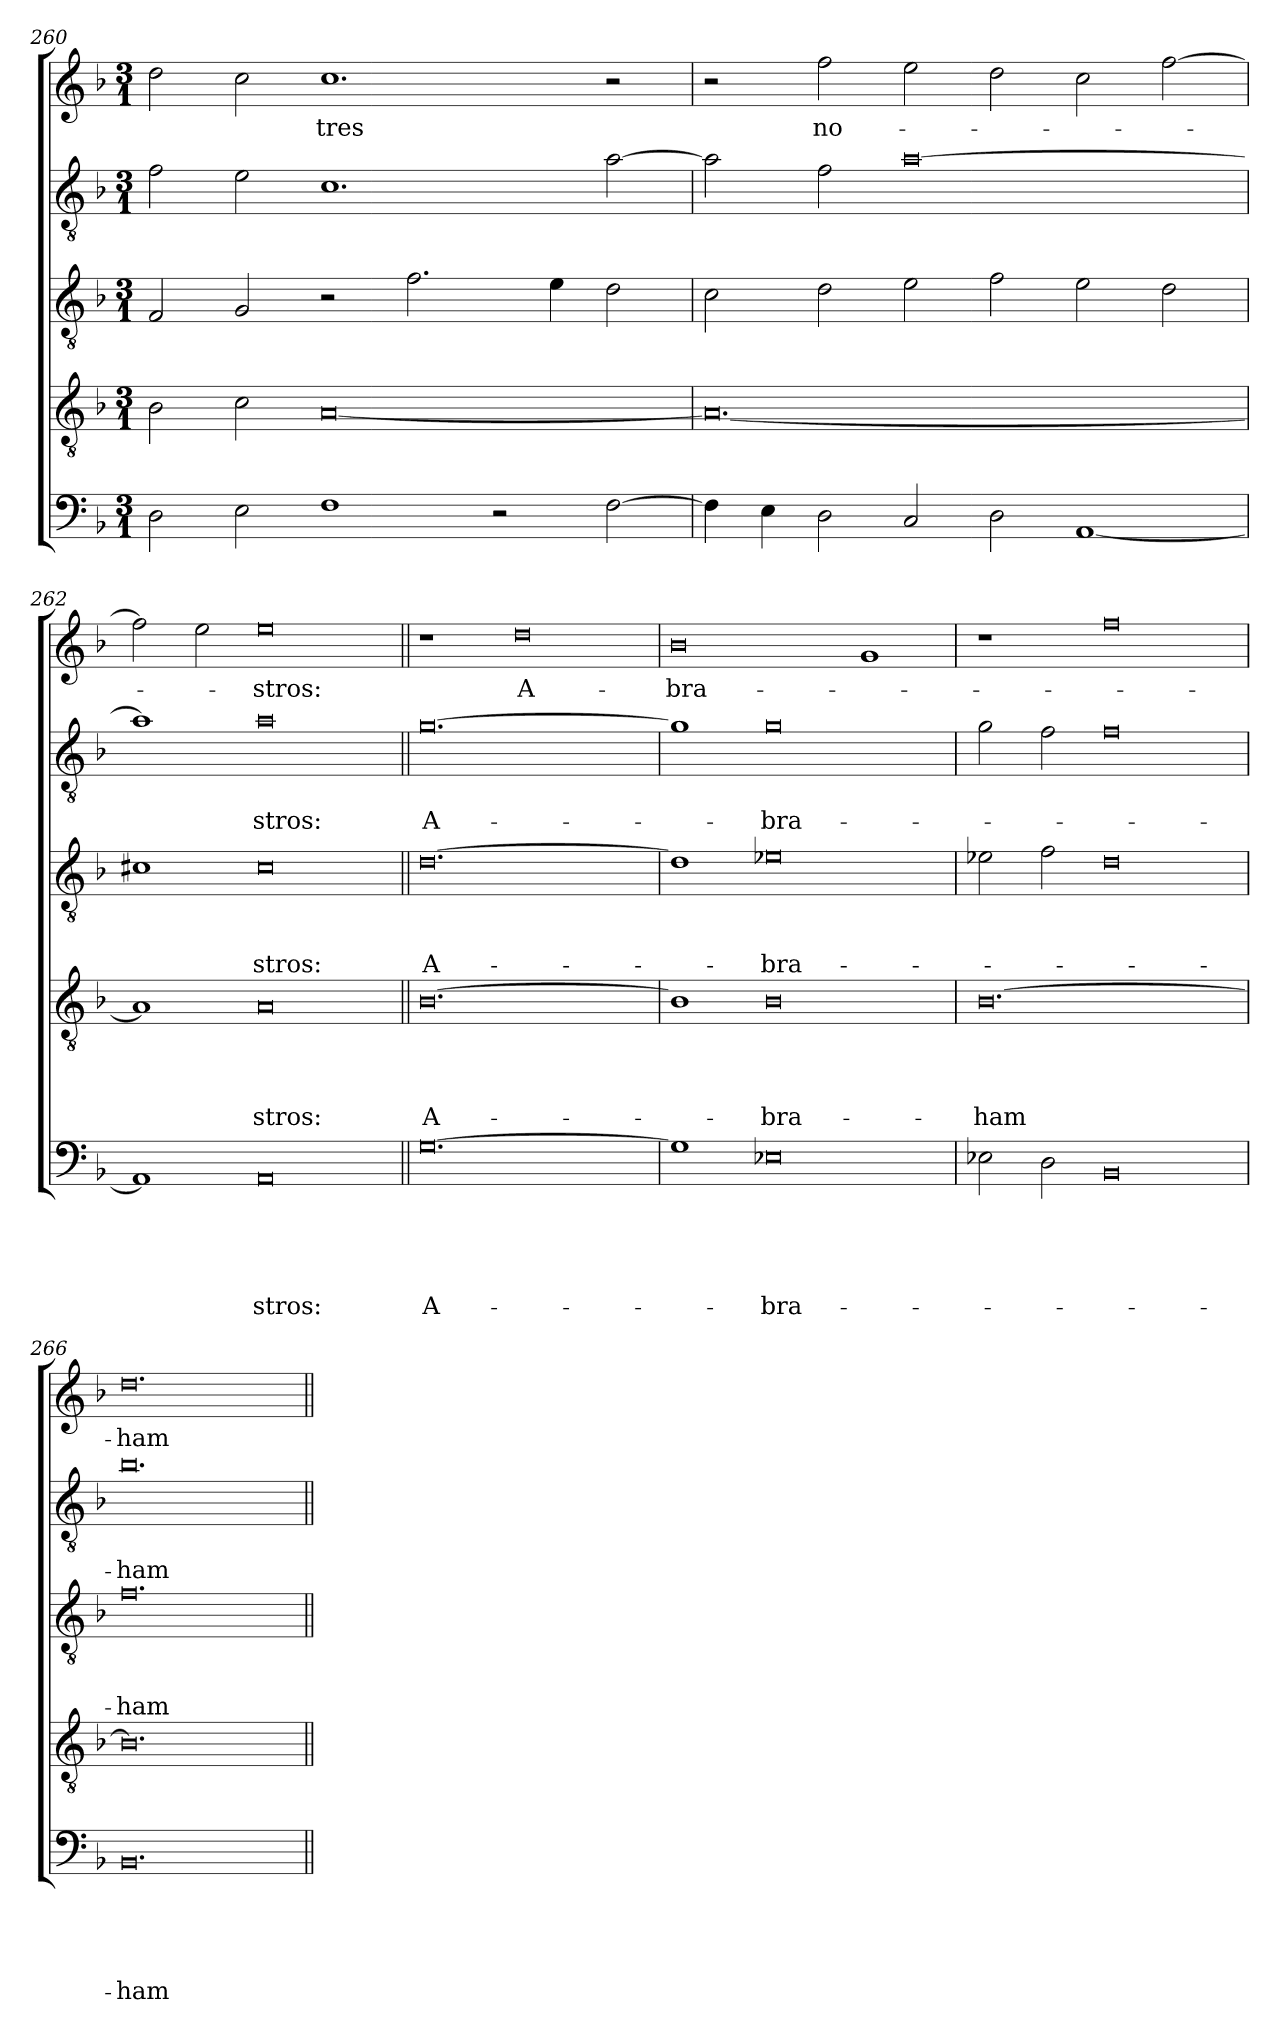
**kern	**text	**text	**text	**text	**text	**kern	**text	**text	**text	**text	**kern	**text	**text	**text	**kern	**text	**text	**kern	**text
*part5	*part5	*part5	*part5	*part5	*part5	*part4	*part4	*part4	*part4	*part4	*part3	*part3	*part3	*part3	*part2	*part2	*part2	*part1	*part1
*staff5	*staff5	*staff5	*staff5	*staff5	*staff5	*staff4	*staff4	*staff4	*staff4	*staff4	*staff3	*staff3	*staff3	*staff3	*staff2	*staff2	*staff2	*staff1	*staff1
*clefF4	*	*	*	*	*	*clefGv2	*	*	*	*	*clefGv2	*	*	*	*clefGv2	*	*	*clefG2	*
*k[b-]	*	*	*	*	*	*k[b-]	*	*	*	*	*k[b-]	*	*	*	*k[b-]	*	*	*k[b-]	*
*F:	*	*	*	*	*	*F:	*	*	*	*	*F:	*	*	*	*F:	*	*	*F:	*
*M3/1	*	*	*	*	*	*M3/1	*	*	*	*	*M3/1	*	*	*	*M3/1	*	*	*M3/1	*
=260	=260	=260	=260	=260	=260	=260	=260	=260	=260	=260	=260	=260	=260	=260	=260	=260	=260	=260	=260
2D\	.	.	.	.	.	2B-\	.	.	.	.	2F/	.	.	.	2f\	.	.	2dd\	.
2E\	.	.	.	.	.	2c\	.	.	.	.	2G/	.	.	.	2e\	.	.	2cc\	.
!	!	!	!	!	!	!	!	!	!	!	!	!	!	!	!	!	!	!	!LO:LY:b
1F	.	.	.	.	.	[0A	.	.	.	.	2r	.	.	.	1.c	.	.	1.cc	-tres
.	.	.	.	.	.	.	.	.	.	.	2.f\	.	.	.	.	.	.	.	.
2r	.	.	.	.	.	.	.	.	.	.	.	.	.	.	.	.	.	.	.
.	.	.	.	.	.	.	.	.	.	.	4e\	.	.	.	.	.	.	.	.
[2F\	.	.	.	.	.	.	.	.	.	.	2d\	.	.	.	[2a\	.	.	2r	.
=261	=261	=261	=261	=261	=261	=261	=261	=261	=261	=261	=261	=261	=261	=261	=261	=261	=261	=261	=261
4F\]	.	.	.	.	.	0.A_	.	.	.	.	2c\	.	.	.	2a\]	.	.	2r	.
4E\	.	.	.	.	.	.	.	.	.	.	.	.	.	.	.	.	.	.	.
!	!	!	!	!	!	!	!	!	!	!	!	!	!	!	!	!	!	!	!LO:LY:b
2D\	.	.	.	.	.	.	.	.	.	.	2d\	.	.	.	2f\	.	.	2ff\	no-
2C/	.	.	.	.	.	.	.	.	.	.	2e\	.	.	.	[0a	.	.	2ee\	.
2D\	.	.	.	.	.	.	.	.	.	.	2f\	.	.	.	.	.	.	2dd\	.
[1AA	.	.	.	.	.	.	.	.	.	.	2e\	.	.	.	.	.	.	2cc\	.
.	.	.	.	.	.	.	.	.	.	.	2d\	.	.	.	.	.	.	[2ff\	.
=262	=262	=262	=262	=262	=262	=262	=262	=262	=262	=262	=262	=262	=262	=262	=262	=262	=262	=262	=262
1AA]	.	.	.	.	.	1A]	.	.	.	.	1c#X	.	.	.	1a]	.	.	2ff\]	.
.	.	.	.	.	.	.	.	.	.	.	.	.	.	.	.	.	.	2ee\	.
!	!	!	!	!	!LO:LY:b	!	!	!	!	!LO:LY:b	!	!	!	!LO:LY:b	!	!	!LO:LY:b	!	!LO:LY:b
0AA	.	.	.	.	-stros:	0A	.	.	.	-stros:	0c#	.	.	-stros:	0a	.	-stros:	0ee	-stros:
!!LO:LB:g=z
=263||	=263||	=263||	=263||	=263||	=263||	=263||	=263||	=263||	=263||	=263||	=263||	=263||	=263||	=263||	=263||	=263||	=263||	=263||	=263||
!	!	!	!	!	!LO:LY:b	!	!	!	!	!LO:LY:b	!	!	!	!LO:LY:b	!	!	!LO:LY:b	!	!
[0.G	.	.	.	.	A-	[0.B-	.	.	.	A-	[0.d	.	.	A-	[0.g	.	A-	1r	.
!	!	!	!	!	!	!	!	!	!	!	!	!	!	!	!	!	!	!	!LO:LY:b
.	.	.	.	.	.	.	.	.	.	.	.	.	.	.	.	.	.	0dd	A-
=264	=264	=264	=264	=264	=264	=264	=264	=264	=264	=264	=264	=264	=264	=264	=264	=264	=264	=264	=264
!	!	!	!	!	!	!	!	!	!	!	!	!	!	!	!	!	!	!	!LO:LY:b
1G]	.	.	.	.	.	1B-]	.	.	.	.	1d]	.	.	.	1g]	.	.	0b-	-bra-
!	!	!	!	!	!LO:LY:b	!	!	!	!	!LO:LY:b	!	!	!	!LO:LY:b	!	!	!LO:LY:b	!	!
0E-X	.	.	.	.	-bra-	0B-	.	.	.	-bra-	0e-X	.	.	-bra-	0g	.	-bra-	.	.
.	.	.	.	.	.	.	.	.	.	.	.	.	.	.	.	.	.	1g	.
=265	=265	=265	=265	=265	=265	=265	=265	=265	=265	=265	=265	=265	=265	=265	=265	=265	=265	=265	=265
!	!	!	!	!	!	!	!	!	!	!LO:LY:b	!	!	!	!	!	!	!	!	!
2E-X\	.	.	.	.	.	[0.B-	.	.	.	-ham	2e-X\	.	.	.	2g\	.	.	1r	.
2D\	.	.	.	.	.	.	.	.	.	.	2f\	.	.	.	2f\	.	.	.	.
0BB-	.	.	.	.	.	.	.	.	.	.	0d	.	.	.	0f	.	.	0ff	.
=266	=266	=266	=266	=266	=266	=266	=266	=266	=266	=266	=266	=266	=266	=266	=266	=266	=266	=266	=266
!	!	!	!	!	!LO:LY:b	!	!	!	!	!	!	!	!	!LO:LY:b	!	!	!LO:LY:b	!	!LO:LY:b
0.BB-	.	.	.	.	-ham	0.B-]	.	.	.	.	0.f	.	.	-ham	0.b-	.	-ham	0.dd	-ham
=||	=||	=||	=||	=||	=||	=||	=||	=||	=||	=||	=||	=||	=||	=||	=||	=||	=||	=||	=||
*-	*-	*-	*-	*-	*-	*-	*-	*-	*-	*-	*-	*-	*-	*-	*-	*-	*-	*-	*-
